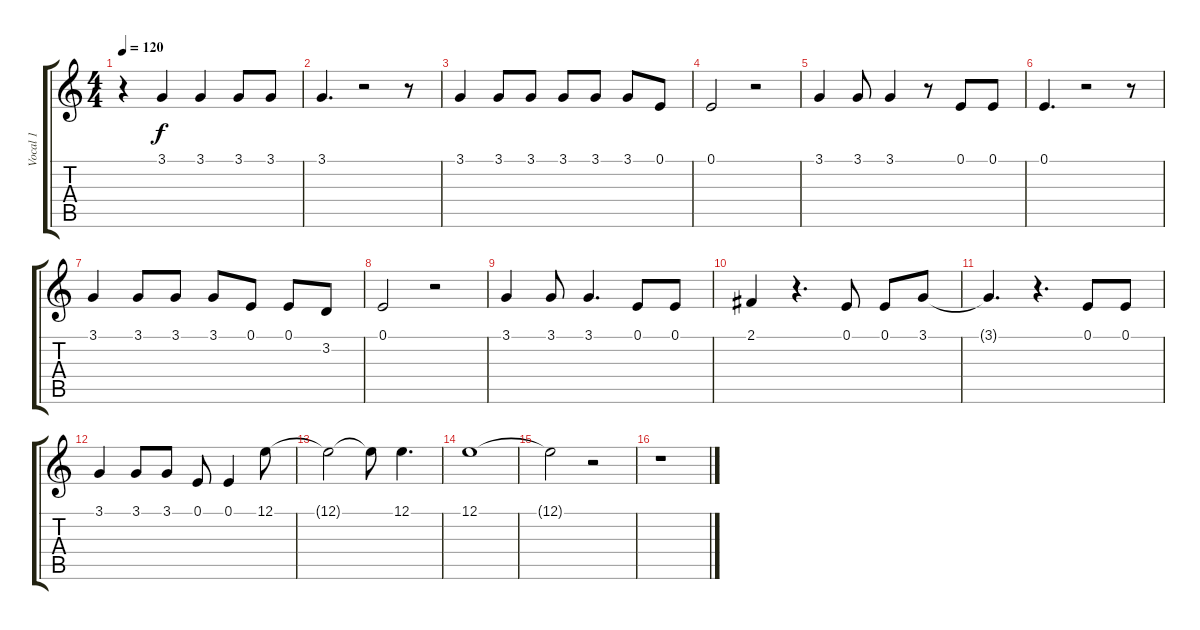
\track ("Vocal 1" "Vocal 1") {instrument oboe}
\staff {score tabs}
\tuning (E4 B3 G3 D3 A2 E2) {hide}
\ts (4 4)
\tempo 120
\clef g2
\ks c
r.4{dy f} 3.1.4 3.1.4 3.1.8 3.1.8 |
3.1.4{d} r.2 r.8 |
3.1.4 3.1.8 3.1.8 3.1.8 3.1.8 3.1.8 0.1.8 |
0.1.2 r.2 |
3.1.4 3.1.8 3.1.4 r.8 0.1.8 0.1.8 |
0.1.4{d} r.2 r.8 |
3.1.4 3.1.8 3.1.8 3.1.8 0.1.8 0.1.8 3.2.8 |
0.1.2 r.2 |
3.1.4 3.1.8 3.1.4{d} 0.1.8 0.1.8 |
2.1.4 r.4{d} 0.1.8 0.1.8 3.1.8 |
3.1{t}.4{d} r.4{d} 0.1.8 0.1.8 |
3.1.4 3.1.8 3.1.8 0.1.8 0.1.4 12.1.8 |
12.1{t}.2 12.1{t}.8 12.1.4{d} |
12.1.1 |
12.1{t}.2 r.2 |
r.1
